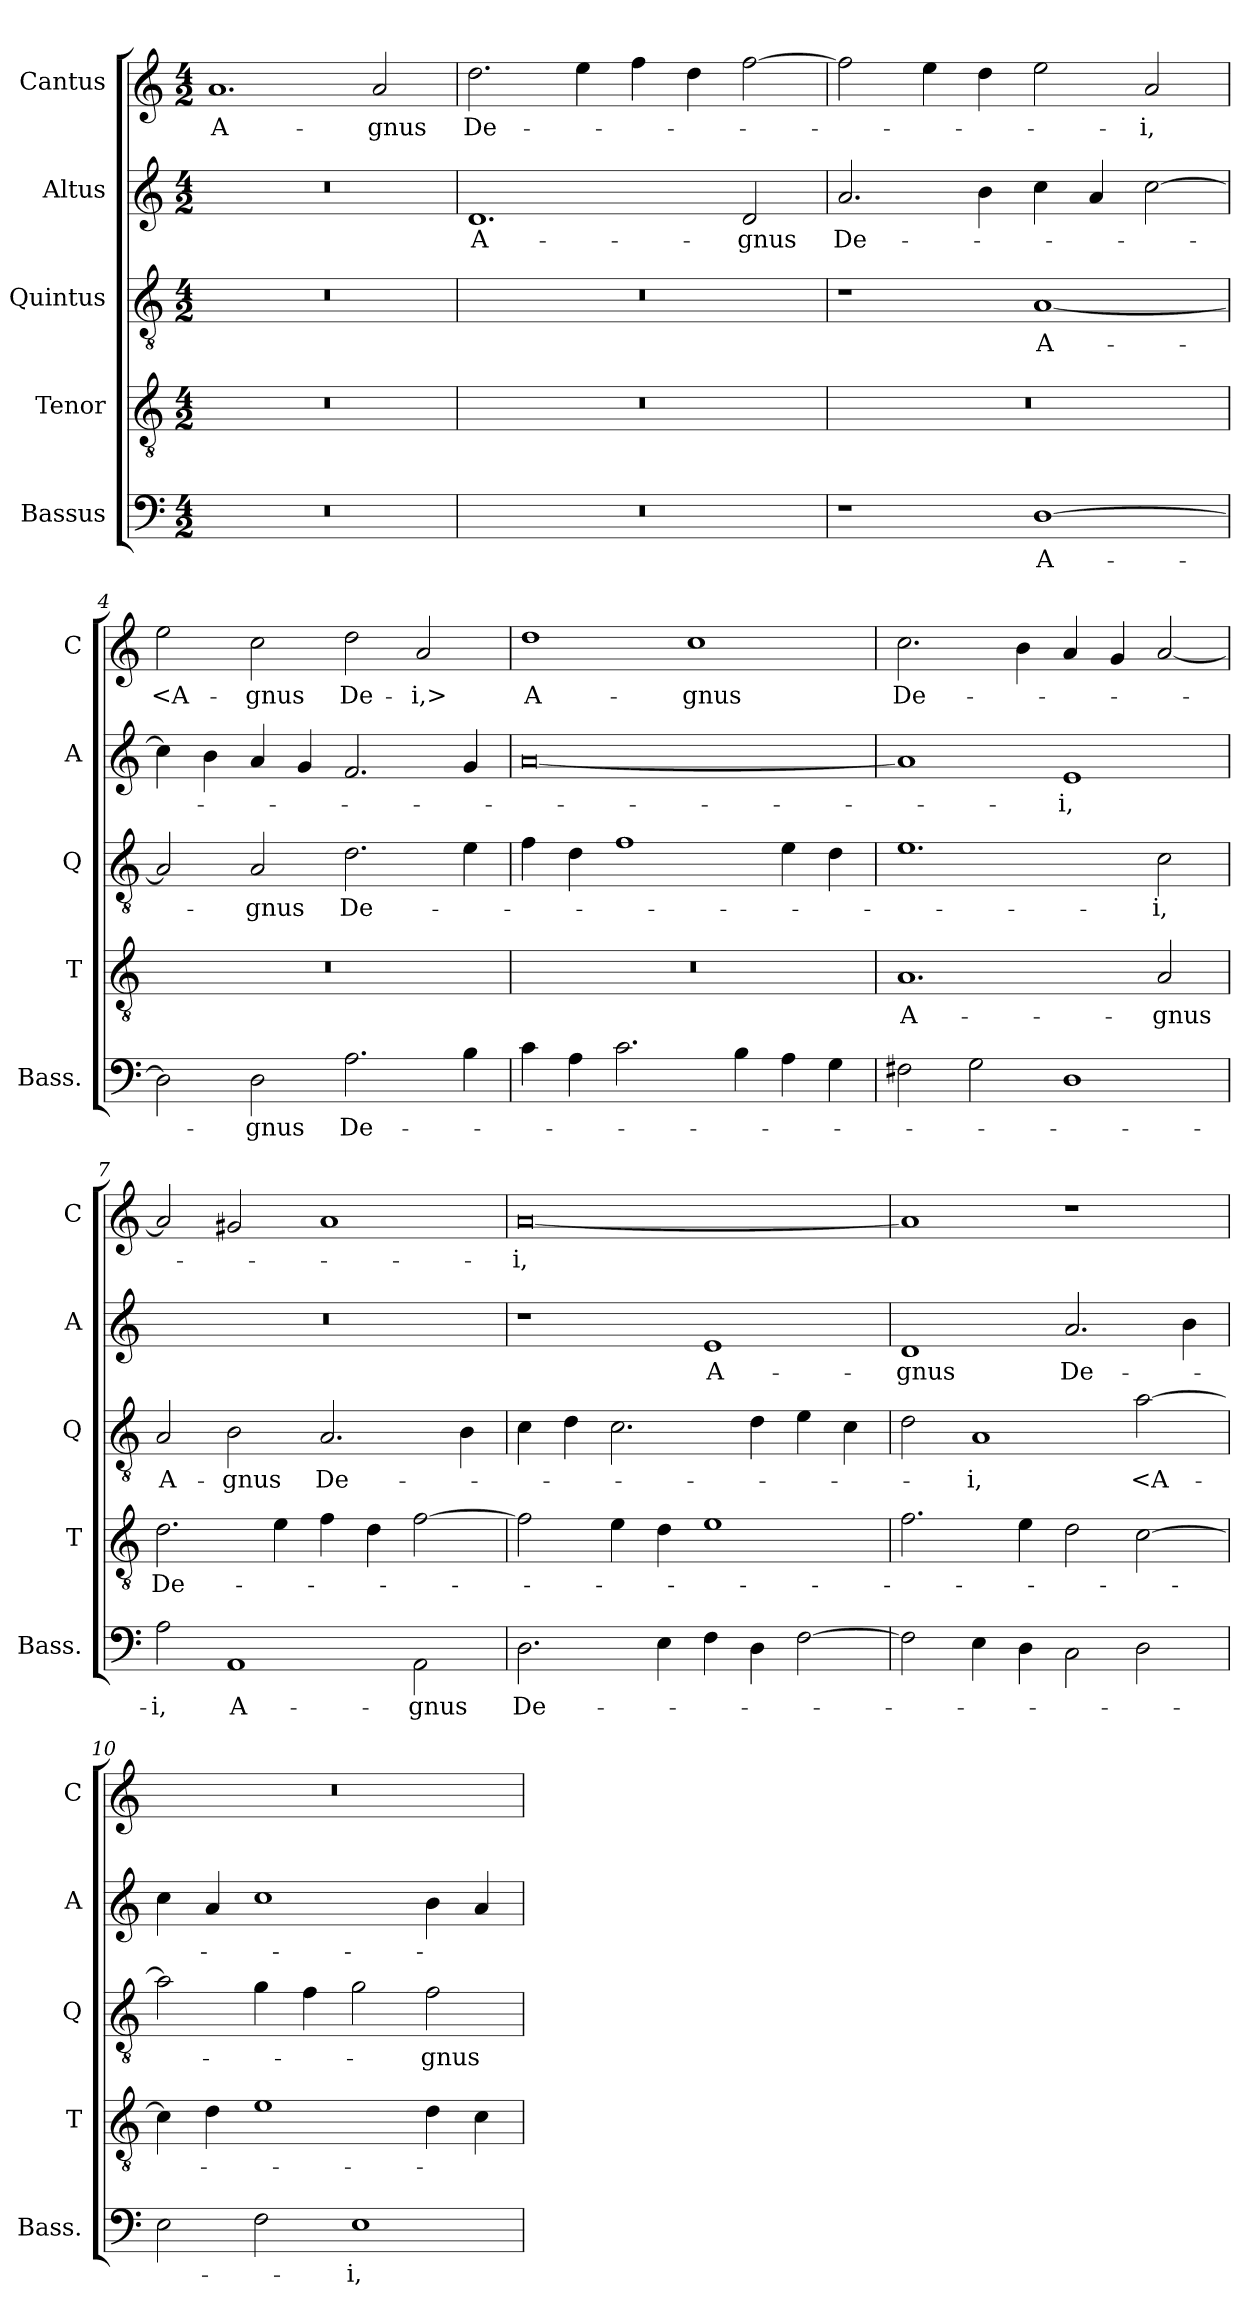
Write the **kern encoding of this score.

**kern	**text	**kern	**text	**kern	**text	**kern	**text	**kern	**text
*part5	*part5	*part4	*part4	*part3	*part3	*part2	*part2	*part1	*part1
*staff5	*staff5	*staff4	*staff4	*staff3	*staff3	*staff2	*staff2	*staff1	*staff1
*I"Bassus	*	*I"Tenor	*	*I"Quintus	*	*I"Altus	*	*I"Cantus	*
*I'Bass.	*	*I'T	*	*I'Q	*	*I'A	*	*I'C	*
*clefF4	*	*clefGv2	*	*clefGv2	*	*clefG2	*	*clefG2	*
*	*	*ITrd7c12	*	*ITrd7c12	*	*	*	*	*
*k[]	*	*k[]	*	*k[]	*	*k[]	*	*k[]	*
*C:	*	*C:	*	*C:	*	*C:	*	*C:	*
*M4/2	*	*M4/2	*	*M4/2	*	*M4/2	*	*M4/2	*
=1	=1	=1	=1	=1	=1	=1	=1	=1	=1
0r	.	0r	.	0r	.	0r	.	1.a/	A-
.	.	.	.	.	.	.	.	2a/	-gnus
=2	=2	=2	=2	=2	=2	=2	=2	=2	=2
0r	.	0r	.	0r	.	1.d/	A-	2.dd\	De-
.	.	.	.	.	.	.	.	4ee\	.
.	.	.	.	.	.	.	.	4ff\	.
.	.	.	.	.	.	.	.	4dd\	.
.	.	.	.	.	.	2d/	-gnus	[2ff\	.
=3	=3	=3	=3	=3	=3	=3	=3	=3	=3
1r	.	0r	.	1r	.	2.a/	De-	2ff\]	.
.	.	.	.	.	.	.	.	4ee\	.
.	.	.	.	.	.	4b\	.	4dd\	.
[1D\	A-	.	.	[1AA/	A-	4cc\	.	2ee\	.
.	.	.	.	.	.	4a/	.	.	.
.	.	.	.	.	.	[2cc\	.	2a/	-i,
=4	=4	=4	=4	=4	=4	=4	=4	=4	=4
2D\]	.	0r	.	2AA/]	.	4cc\]	.	2ee\	<A-
.	.	.	.	.	.	4b\	.	.	.
2D\	-gnus	.	.	2AA/	-gnus	4a/	.	2cc\	-gnus
.	.	.	.	.	.	4g/	.	.	.
2.A\	De-	.	.	2.D\	De-	2.f/	.	2dd\	De-
.	.	.	.	.	.	.	.	2a/	-i,>
4B\	.	.	.	4E\	.	4g/	.	.	.
=5	=5	=5	=5	=5	=5	=5	=5	=5	=5
4c\	.	0r	.	4F\	.	[0a/	.	1dd\	A-
4A\	.	.	.	4D\	.	.	.	.	.
2.c\	.	.	.	1F\	.	.	.	.	.
.	.	.	.	.	.	.	.	1cc\	-gnus
4B\	.	.	.	.	.	.	.	.	.
4A\	.	.	.	4E\	.	.	.	.	.
4G\	.	.	.	4D\	.	.	.	.	.
=6	=6	=6	=6	=6	=6	=6	=6	=6	=6
2F#X\	.	1.AA/	A-	1.E\	.	1a/]	.	2.cc\	De-
2G\	.	.	.	.	.	.	.	.	.
.	.	.	.	.	.	.	.	4b\	.
1D\	.	.	.	.	.	1e/	-i,	4a/	.
.	.	.	.	.	.	.	.	4g/	.
.	.	2AA/	-gnus	2C\	-i,	.	.	[2a/	.
=7	=7	=7	=7	=7	=7	=7	=7	=7	=7
2A\	-i,	2.D\	De-	2AA/	A-	0r	.	2a/]	.
1AA/	A-	.	.	2BB\	-gnus	.	.	2g#/	.
.	.	4E\	.	.	.	.	.	.	.
.	.	4F\	.	2.AA/	De-	.	.	1a/	.
.	.	4D\	.	.	.	.	.	.	.
2AA\	-gnus	[2F\	.	.	.	.	.	.	.
.	.	.	.	4BB\	.	.	.	.	.
=8	=8	=8	=8	=8	=8	=8	=8	=8	=8
2.D\	De-	2F\]	.	4C\	.	1r	.	[0a/	-i,
.	.	.	.	4D\	.	.	.	.	.
.	.	4E\	.	2.C\	.	.	.	.	.
4E\	.	4D\	.	.	.	.	.	.	.
4F\	.	1E\	.	.	.	1e/	A-	.	.
4D\	.	.	.	4D\	.	.	.	.	.
[2F\	.	.	.	4E\	.	.	.	.	.
.	.	.	.	4C\	.	.	.	.	.
=9	=9	=9	=9	=9	=9	=9	=9	=9	=9
2F\]	.	2.F\	.	2D\	.	1d/	-gnus	1a/]	.
4E\	.	.	.	1AA/	-i,	.	.	.	.
4D\	.	4E\	.	.	.	.	.	.	.
2C\	.	2D\	.	.	.	2.a/	De-	1r	.
2D\	.	[2C\	.	[2A\	<A-	.	.	.	.
.	.	.	.	.	.	4b\	.	.	.
=10	=10	=10	=10	=10	=10	=10	=10	=10	=10
2E\	.	4C\]	.	2A\]	.	4cc\	.	0r	.
.	.	4D\	.	.	.	4a/	.	.	.
2F\	.	1E\	.	4G\	.	1cc\	.	.	.
.	.	.	.	4F\	.	.	.	.	.
1E\	-i,	.	.	2G\	.	.	.	.	.
.	.	4D\	.	2F\	-gnus	4b\	.	.	.
.	.	4C\	.	.	.	4a/	.	.	.
=	=	=	=	=	=	=	=	=	=
*-	*-	*-	*-	*-	*-	*-	*-	*-	*-
